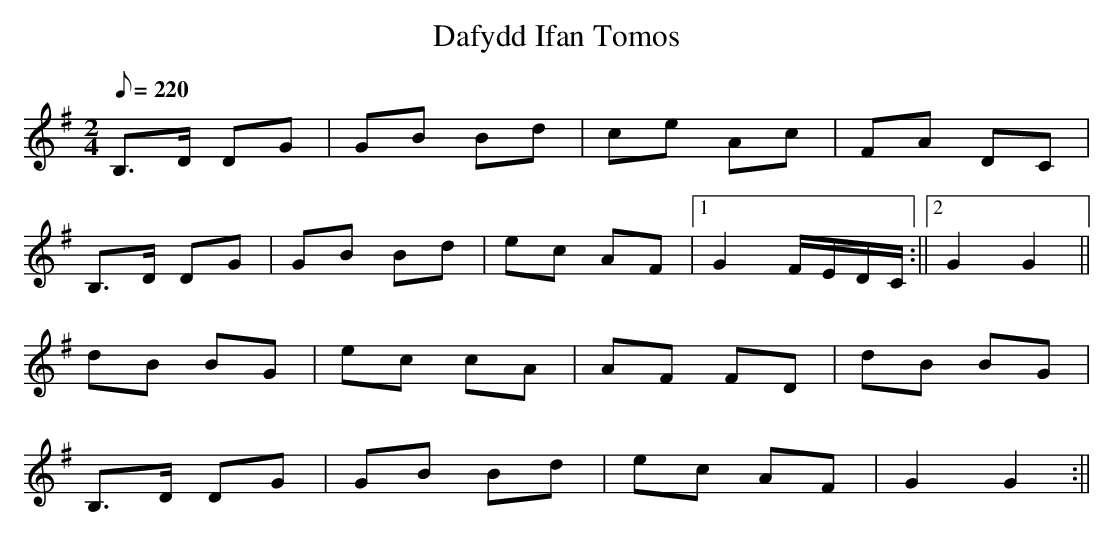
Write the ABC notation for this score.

X:1
T:Dafydd Ifan Tomos
M:2/4
L:1/8
Q:220
K:G
B,>D DG|GB Bd|ce Ac|FA DC|
B,>D DG|GB Bd|ec AF|1G2F/E/D/C/:||2G2G2||
dB BG|ec cA|AF FD|dB BG|
B,>D DG|GB Bd|ec AF|G2G2:||
